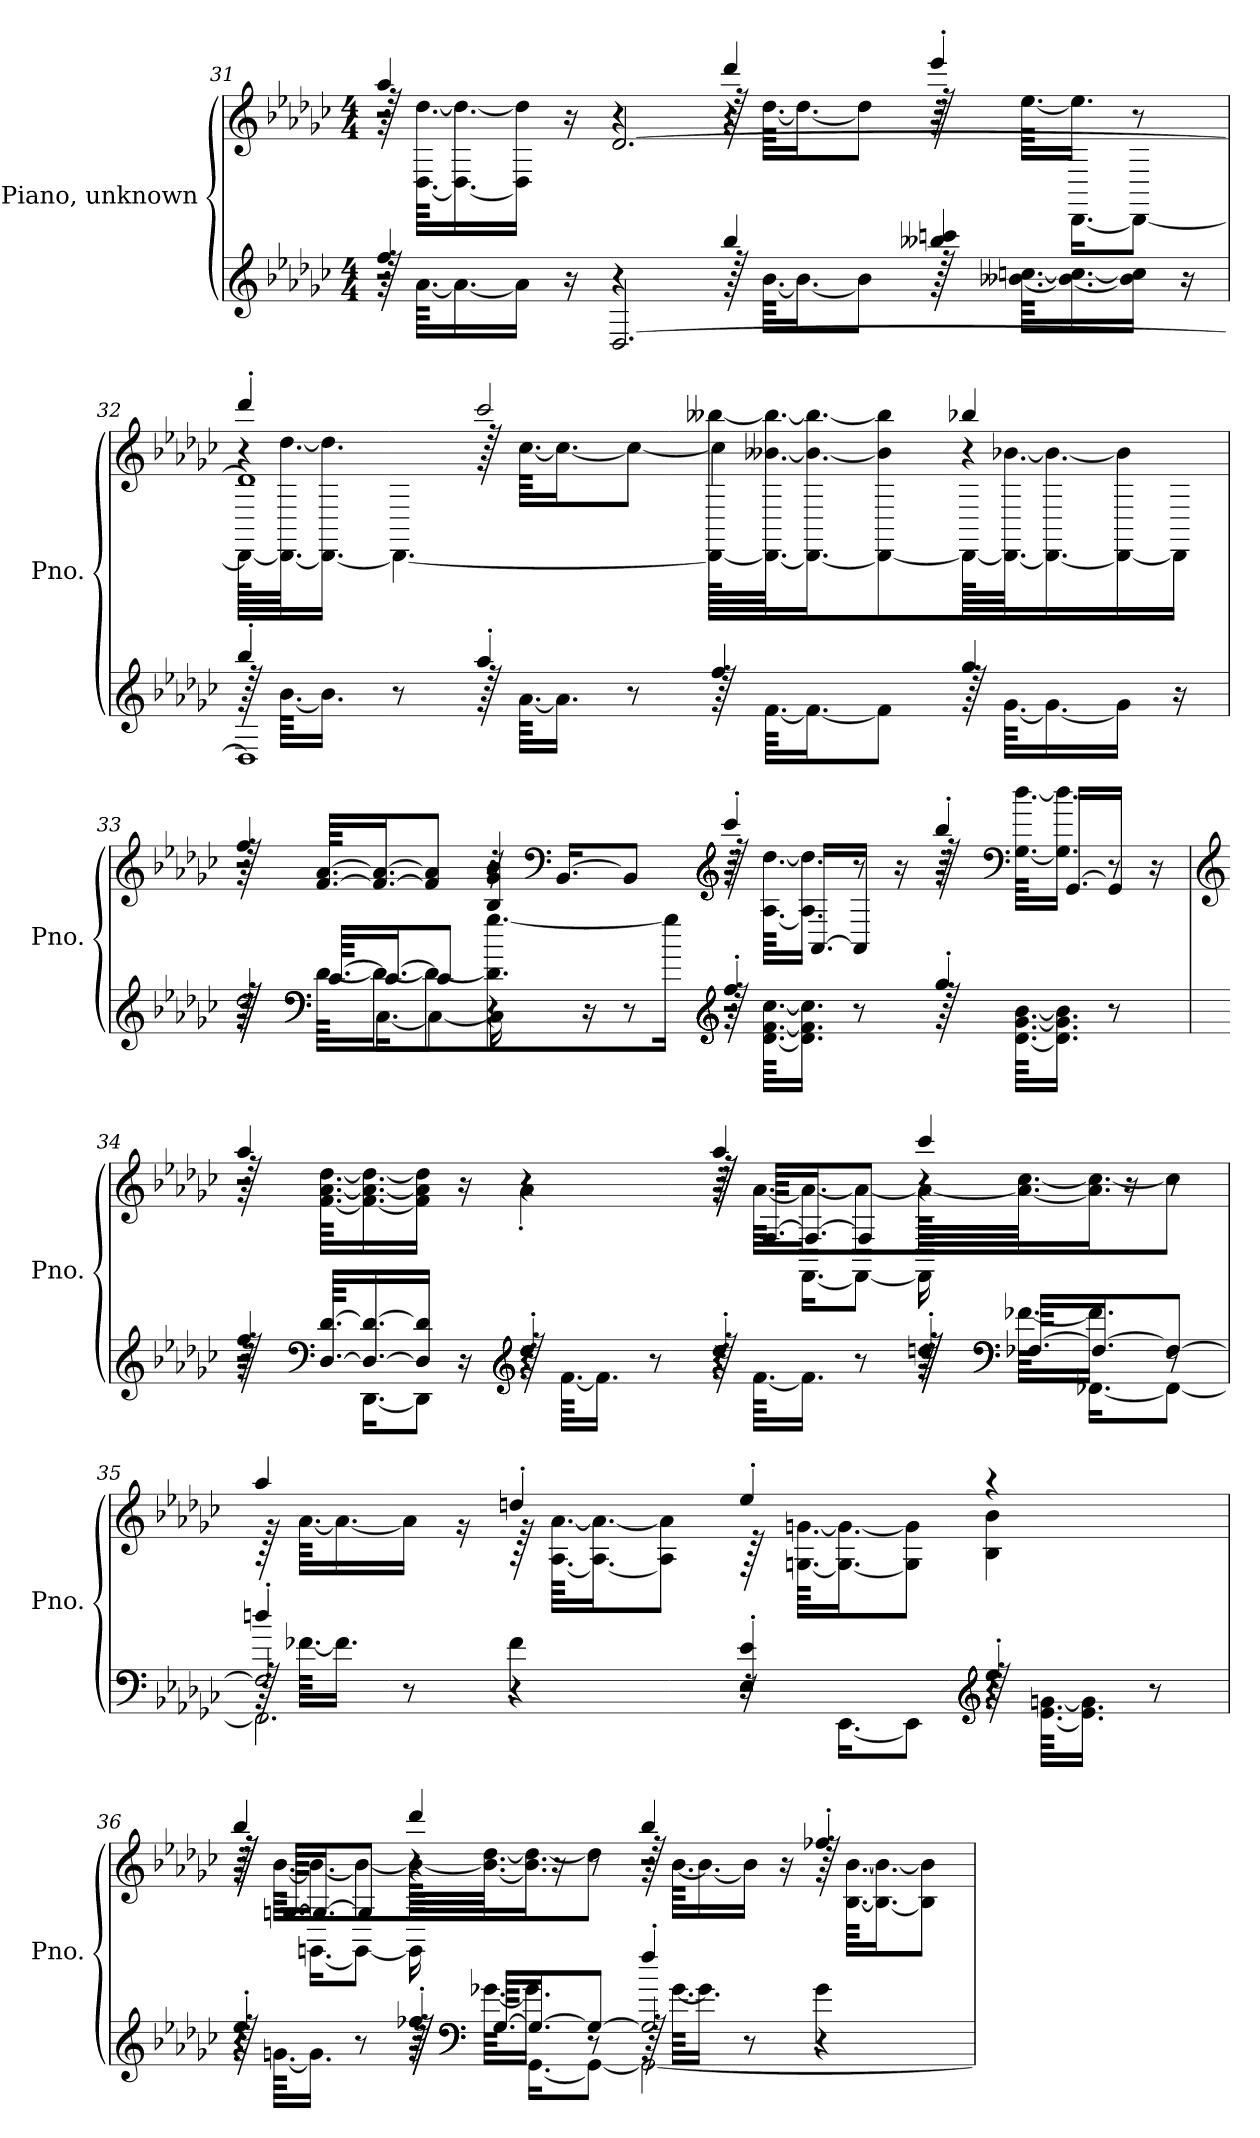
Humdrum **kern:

**kern	**kern
*part1	*part1
*staff2	*staff1
*I"Piano, unknown	*
*I'Pno.	*
!!LO:PB:g=z
*clefG2	*clefG2
*k[b-e-a-d-g-c-]	*k[b-e-a-d-g-c-]
*M4/4	*M4/4
=31	=31
*^	*^
*	*^	*	*^
*	*	*	*	*	*^
2r	128r	4ff/	2r	2r	4aa-/	128r
.	[64.a-\KKLL	.	.	.	.	[64.D-\ [64.dd-\KKLL
.	16.a-\_	.	.	.	.	16.D-\_ 16.dd-\_
.	16a-\JJ]	.	.	.	.	16D-\] 16dd-\]JJ
.	16r	.	.	.	.	16r
.	4r	[2.D-/	.	.	[2.d-/	4r
4bb-/	128r	.	4ddd-/	4r	.	128r
.	[64.b-\KKLL	.	.	.	.	[64.dd-\KKLL
.	16.b-\J_	.	.	.	.	16.dd-\J_
.	8b-\J]	.	.	.	.	8dd-\J]
4bb--X/ 4cccn/	128r	.	4eee-'/	128r	.	32r
.	[64.b--X\ [64.ccn\KKLL	.	.	[64.ee-\KKLL	.	.
.	16.b--\_ 16.cc\_	.	.	16.ee-\JJ]	.	[16.DD-\KL
.	16b--\] 16cc\]JJ	.	.	8r	.	8DD-\J_
.	16r	.	.	.	.	.
!!LO:LB:g=z	!!	!!	!!
=32	=32	=32	=32	=32	=32	=32
4bb-'/	128r	1D-]	4ddd-'/	4r	1d-]	128DD-\KLLLL_
.	[64.b-\KKLL	.	.	.	.	64.DD-\_ [64.dd-\JJ
.	16.b-\JJ]	.	.	.	.	16.DD-\_ 16.dd-\]JJ
.	8r	.	.	.	.	4.DD-\_
4aa-'/	128r	.	2ccc-/	128r	.	.
.	[64.a-\KKLL	.	.	[64.cc-\KKLL	.	.
.	16.a-\JJ]	.	.	16.cc-\J_	.	.
.	8r	.	.	8cc-\J_	.	.
4ff/	128r	.	.	4cc-\]	.	128DD-\_ [128bb--X\KLLLL
.	[64.f\KKLL	.	.	.	.	64.DD-\_ [64.b--X\ 64.bb--\_JJ
.	16.f\J_	.	.	.	.	16.DD-\_ 16.b--\_ 16.bb--\_J
.	8f\J]	.	.	.	.	8DD-\_ 8b--\] 8bb--\]
4gg-/	128r	.	4bb-X/	4r	.	128DD-\KLLL_
.	[64.g-\KKLL	.	.	.	.	64.DD-\_ [64.b-X\JJ
.	16.g-\_	.	.	.	.	16.DD-\_ 16.b-\_
.	16g-\JJ]	.	.	.	.	16DD-\_ 16b-\]
.	16r	.	.	.	.	16DD-\JJ]
*	*	*	*	*	*v	*v
!!LO:LB:g=z
=33	=33	=33	=33	=33	=33
*	*	*^	*	*	*
2dd-/	128r	128r	32r	4ff/	2r	128r
*clefF4	*	*	*	*	*	*
.	[64.d-\KKLL	[64.c-/KKLL	.	.	.	[64.f/ [64.a-/KKLL
.	16.d-\J_	16.c-/J_	[16.C-\KL	.	.	16.f/_ 16.a-/_J
.	8d-\_	8c-/J]	8C-\J_	.	.	8f/] 8a-/]J
.	8.d-\] [8.gg-\	4r	16C-\]	4B-/ 4g-/ 4b-/	.	32r
*	*	*	*	*clefF4	*	*
.	.	.	.	.	.	[16.BB-/KL
.	.	.	16r	.	.	.
.	.	.	8r	.	.	8BB-/J]
.	16gg-\Jk]	.	.	.	.	.
*clefG2	*	*	*	*clefG2	*	*
4ff'/	128r	2r	2r	4ccc-'/	128r	32r
.	[64.d-\ [64.f\ [64.cc-\KKLL	.	.	.	[64.A-\ [64.dd-\KKLL	.
.	16.d-\] 16.f\] 16.cc-\]JJ	.	.	.	16.A-\] 16.dd-\]JJ	[16.AA-/LL
.	8r	.	.	.	8r	16AA-/JJ]
.	.	.	.	.	.	16r
4gg-'/	128r	.	.	4bb-'/	128r	32r
*	*	*	*	*clefF4	*	*
.	[64.d-\ [64.g-\ [64.b-\KKLL	.	.	.	[64.G-\ [64.dd-\KKLL	.
.	16.d-\] 16.g-\] 16.b-\]JJ	.	.	.	16.G-\] 16.dd-\]JJ	[16.GG-/LL
.	8r	.	.	.	8r	16GG-/JJ]
.	.	.	.	.	.	16r
*	*	*	*	*v	*v	*v
!!LO:LB:g=z
=34	=34	=34	=34	=34
*	*	*	*	*clefG2
*	*	*	*	*^
*	*	*	*	*	*^
*	*	*	*	*	*	*^
4ff/	32r	128r	2r	4aa-/	128r	2r	2r
*clefF4	*	*	*	*	*	*	*
.	.	[64.D-/ [64.d-/KKLL	.	.	[64.f\ [64.a-\ [64.dd-\KKLL	.	.
.	[16.DD-\KL	16.D-/_ 16.d-/_	.	.	16.f\_ 16.a-\_ 16.dd-\_	.	.
.	8DD-\J]	16D-/] 16d-/]JJ	.	.	16f\] 16a-\] 16dd-\]JJ	.	.
.	.	16r	.	.	16r	.	.
*clefG2	*	*	*	*	*	*	*
4dd-'/	128r	4r	.	4r	4a-'\	.	.
.	[64.f\KKLL	.	.	.	.	.	.
.	16.f\JJ]	.	.	.	.	.	.
.	8r	.	.	.	.	.	.
4dd-'/	128r	4r	4r	4aa-/	128r	128r	32r
.	[64.f\KKLL	.	.	.	[64.a-\KKLL	[64.F/KKLL	.
.	16.f\JJ]	.	.	.	16.a-\J_	16.F/J_	[16.FF\KL
.	8r	.	.	.	8a-\_	8F/J]	8FF\J_
4ddn'/	128r	128r	32r	4ccc-/	128a-\KLLL_	4r	16FF\]
*clefF4	*	*	*	*	*	*	*
.	[64.f-X\KKLL	[64.F-X/KKLL	.	.	64.a-\_ [64.cc-\JJ	.	.
.	16.f-\JJ]	16.F-/J_	[16.FF-X\KL	.	16.a-\] 16.cc-\_J	.	.
.	.	.	.	.	.	.	16r
.	8r	8F-/J_	8FF-\J_	.	8cc-\J]	.	8r
*	*	*	*	*	*v	*v	*v
!!LO:LB:g=z
=35	=35	=35	=35	=35	=35
4ddn'/	128r	2F-/]	2.FF-\]	4aa-/	128r
.	[64.f-X\KKLL	.	.	.	[64.a-\KKLL
.	16.f-\JJ]	.	.	.	16.a-\_
.	8r	.	.	.	16a-\JJ]
.	.	.	.	.	16r
4r	4f-'\	.	.	4ddn'/	128r
.	.	.	.	.	[64.A-\ [64.a-\KKLL
.	.	.	.	.	16.A-\_ 16.a-\_J
.	.	.	.	.	8A-\] 8a-\]J
4E-/' 4e-/'	32r	2r	.	4ee-'/	128r
.	.	.	.	.	[64.Gn\ [64.gn\KKLL
.	[16.EE-\KL	.	.	.	16.G\_ 16.g\_J
.	8EE-\J]	.	.	.	8G\] 8g\]J
*clefG2	*	*	*	*	*
4ee-'/	128r	.	4r	4r	4B-\ 4b-\
.	[64.e-\ [64.gn\KKLL	.	.	.	.
.	16.e-\] 16.g\]JJ	.	.	.	.
.	8r	.	.	.	.
!!LO:LB:g=z
=36	=36	=36	=36	=36	=36
*	*	*	*	*^	*^
4ee-'/	128r	4r	4r	4bb-/	128r	128r	32r
.	[64.gn\KKLL	.	.	.	[64.b-\KKLL	[64.Gn/KKLL	.
.	16.g\JJ]	.	.	.	16.b-\J_	16.G/J_	[16.GGn\KL
.	8r	.	.	.	8b-\_	8G/J]	8GG\J_
4ff-X'/	128r	128r	32r	4ddd-/	128b-\KLLL_	4r	16GG\]
*clefF4	*	*	*	*	*	*	*
.	[64.g-X\KKLL	[64.G-/KKLL	.	.	64.b-\_ [64.dd-\JJ	.	.
.	16.g-\JJ]	16.G-/J_	[16.GG-\KL	.	16.b-\] 16.dd-\_J	.	.
.	.	.	.	.	.	.	16r
.	8r	8G-/J_	8GG-\J_	.	8dd-\J]	.	8r
4ff-'/	128r	2G-/]	2GG-\_	4bb-/	128r	2r	2r
.	[64.g-\KKLL	.	.	.	[64.b-\KKLL	.	.
.	16.g-\JJ]	.	.	.	16.b-\_	.	.
.	8r	.	.	.	16b-\JJ]	.	.
.	.	.	.	.	16r	.	.
4r	4g-'\	.	.	4ff-X'/	128r	.	.
.	.	.	.	.	[64.B-\ [64.b-\KKLL	.	.
.	.	.	.	.	16.B-\_ 16.b-\_J	.	.
.	.	.	.	.	8B-\] 8b-\]J	.	.
*v	*v	*v	*v	*	*	*	*
*	*v	*v	*v	*v
=	=
*-	*-
